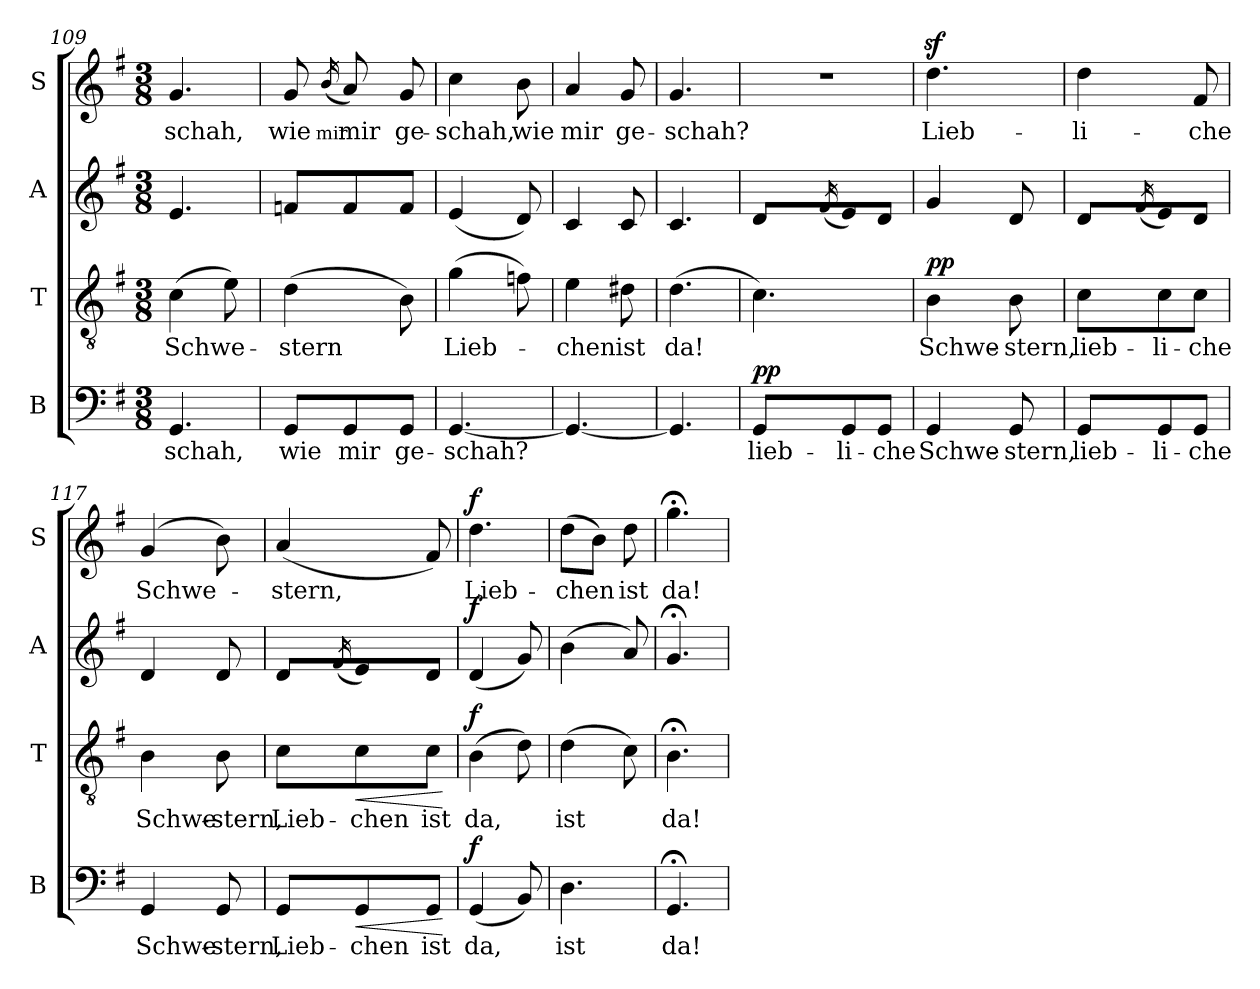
**kern	**text	**dynam	**kern	**text	**dynam	**kern	**text	**dynam	**kern	**text	**dynam
*part4	*part4	*part4	*part3	*part3	*part3	*part2	*part2	*part2	*part1	*part1	*part1
*staff4	*staff4	*staff4	*staff3	*staff3	*staff3	*staff2	*staff2	*staff2	*staff1	*staff1	*staff1
*I"B	*	*	*I"T	*	*	*I"A	*	*	*I"S	*	*
*I'B	*	*	*I'T	*	*	*I'A	*	*	*I'S	*	*
*clefF4	*	*	*clefGv2	*	*	*clefG2	*	*	*clefG2	*	*
*k[f#]	*	*	*k[f#]	*	*	*k[f#]	*	*	*k[f#]	*	*
*M3/8	*	*	*M3/8	*	*	*M3/8	*	*	*M3/8	*	*
=109	=109	=109	=109	=109	=109	=109	=109	=109	=109	=109	=109
4.GG/	-schah,	.	(4c\	Schwe-	.	4.e/	-schah,	.	4.g/	-schah,	.
.	.	.	8e\)	.	.	.	.	.	.	.	.
=110	=110	=110	=110	=110	=110	=110	=110	=110	=110	=110	=110
8GG/L	wie	.	(4d\	-stern	.	8fn/L	wie	.	8g/	wie	.
.	.	.	.	.	.	.	.	.	(16qb/	mir	.
8GG/	mir	.	.	.	.	8f/	mir	.	8a/)	mir	.
8GG/J	ge-	.	8B\)	.	.	8f/J	ge-	.	8g/	ge-	.
=111	=111	=111	=111	=111	=111	=111	=111	=111	=111	=111	=111
[4.GG/	-schah?	.	(4g\	Lieb-	.	(4e/	-schah,	.	4cc\	-schah,	.
.	.	.	8fn\)	.	.	8d/)	.	.	8b\	wie	.
!!LO:LB:g=z
=112	=112	=112	=112	=112	=112	=112	=112	=112	=112	=112	=112
4.GG/_	.	.	4e\	-chen	.	4c/	mir	.	4a/	mir	.
.	.	.	8d#X\	ist	.	8c/	ge-	.	8g/	ge-	.
=113	=113	=113	=113	=113	=113	=113	=113	=113	=113	=113	=113
4.GG/]	.	.	(4.d\	da!	.	4.c/	-schah?	.	4.g/	-schah?	.
=114	=114	=114	=114	=114	=114	=114	=114	=114	=114	=114	=114
!	!	!LO:DY:a	!	!	!	!	!	!LO:DY:a	!	!	!
8GG/L	lieb-	pp	4.c\)	.	.	8d/L	Lieb-	pp	4.r	.	.
.	.	.	.	.	.	(16qf#/	-li-	.	.	.	.
8GG/	-li-	.	.	.	.	8e/)	-li-	.	.	.	.
8GG/J	-che	.	.	.	.	8d/J	-che	.	.	.	.
=115	=115	=115	=115	=115	=115	=115	=115	=115	=115	=115	=115
!	!	!	!	!	!LO:DY:a	!	!	!	!	!	!LO:DY:a
4GG/	Schwe-	.	4B\	Schwe-	pp	4g/	Schwe-	.	4.ddz>\	Lieb-	other-dynamics
8GG/	-stern,	.	8B\	-stern,	.	8d/	-stern,	.	.	.	.
=116	=116	=116	=116	=116	=116	=116	=116	=116	=116	=116	=116
8GG/L	lieb-	.	8c\L	lieb-	.	8d/L	lieb-	.	4dd\	-li-	.
.	.	.	.	.	.	(16qf#/	-li-	.	.	.	.
8GG/	-li-	.	8c\	-li-	.	8e/)	-li-	.	.	.	.
8GG/J	-che	.	8c\J	-che	.	8d/J	-che	.	8f#/	-che	.
=117	=117	=117	=117	=117	=117	=117	=117	=117	=117	=117	=117
4GG/	Schwe-	.	4B\	Schwe-	.	4d/	Schwe-	.	(4g/	Schwe-	.
8GG/	-stern,	.	8B\	-stern,	.	8d/	-stern,	.	8b\)	.	.
!!LO:LB:g=z
=118	=118	=118	=118	=118	=118	=118	=118	=118	=118	=118	=118
!	!	!LO:DY:a	!	!	!LO:DY:a	!	!	!LO:DY:a	!	!	!
8GG/L	Lieb-	other-dynamics	8c\L	Lieb-	other-dynamics	8d/L	Lieb-	other-dynamics	(4a/	-stern,	.
.	.	.	.	.	.	(16qf#/	-chen	.	.	.	.
!	!	!LO:HP:b	!	!	!LO:HP:b	!	!	!	!	!	!
8GG/	-chen	<	8c\	-chen	<	8e/)	-chen	.	.	.	.
8GG/J	ist	.	8c\J	ist	.	8d/J	ist	.	8f#/)	.	.
.	.	[	.	.	[	.	.	.	.	.	.
=119	=119	=119	=119	=119	=119	=119	=119	=119	=119	=119	=119
!	!	!LO:DY:a	!	!	!LO:DY:a	!	!	!LO:DY:a	!	!	!LO:DY:a
(4GG/	da,	f	(4B\	da,	f	(4d/	da,	f	4.dd\	Lieb-	f
8BB/)	.	.	8d\)	.	.	8g/)	.	.	.	.	.
=120	=120	=120	=120	=120	=120	=120	=120	=120	=120	=120	=120
*	*	*	*	*	*	*	*	*	*MM60	*	*
!	!	!	!	!	!	!	!	!	!	!	!LO:DY:a
4.D\	ist	.	(4d\	ist	.	(4b\	ist	.	(8dd\L	-chen	other-dynamics
.	.	.	.	.	.	.	.	.	8b\J)	.	.
.	.	.	8c\)	.	.	8a/)	.	.	8dd\	ist	.
=121	=121	=121	=121	=121	=121	=121	=121	=121	=121	=121	=121
4.GG;</	da!	.	4.B;<\	da!	.	4.g;</	da!	.	4.gg;<\	da!	.
=	=	=	=	=	=	=	=	=	=	=	=
*-	*-	*-	*-	*-	*-	*-	*-	*-	*-	*-	*-
